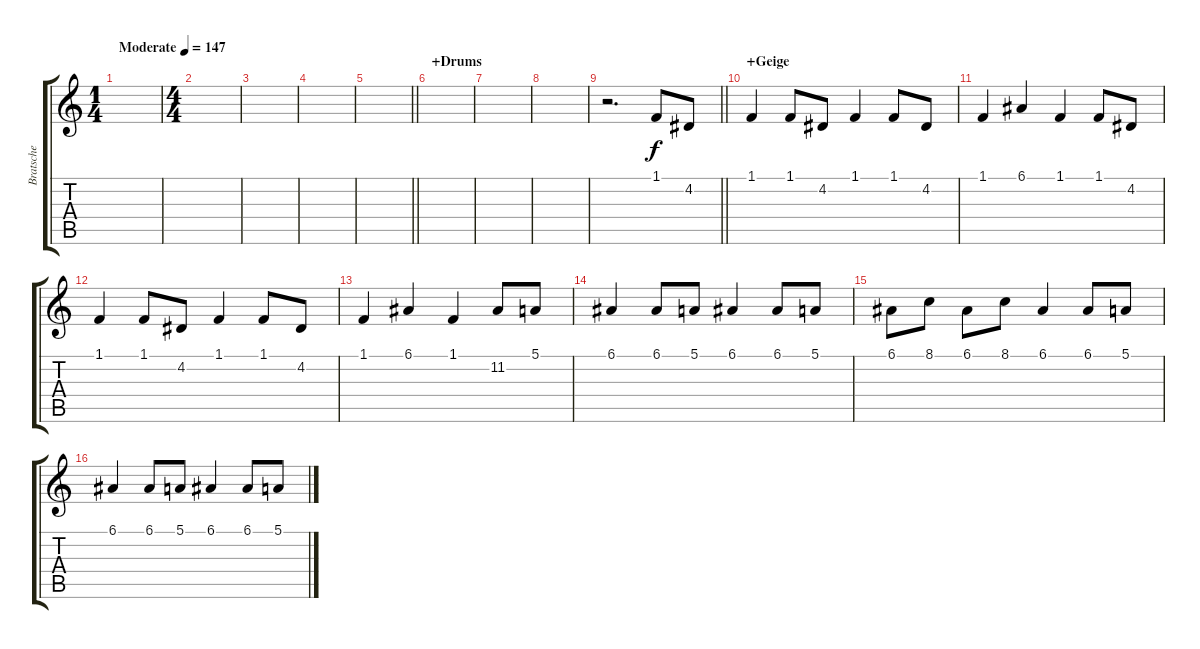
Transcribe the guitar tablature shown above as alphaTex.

\track ("Bratsche" "Bratsche") {instrument viola}
\staff {score tabs}
\tuning (E4 B3 G3 D3 A2 E2) {hide}
\ts (1 4)
\tempo (147 "Moderate")
\clef g2
\ks c
|
\ts (4 4)
|
|
|
\barLineRight lightlight
|
\section ("" "+Drums")
|
|
|
\barLineRight lightlight
r.2{d} 1.1.8 4.2.8 |
\section ("" "+Geige")
1.1.4 1.1.8 4.2.8 1.1.4 1.1.8 4.2.8 |
1.1.4 6.1.4 1.1.4 1.1.8 4.2.8 |
1.1.4 1.1.8 4.2.8 1.1.4 1.1.8 4.2.8 |
1.1.4 6.1.4 1.1.4 11.2.8 5.1.8 |
6.1.4 6.1.8 5.1.8 6.1.4 6.1.8 5.1.8 |
6.1.8 8.1.8 6.1.8 8.1.8 6.1.4 6.1.8 5.1.8 |
6.1.4 6.1.8 5.1.8 6.1.4 6.1.8 5.1.8
